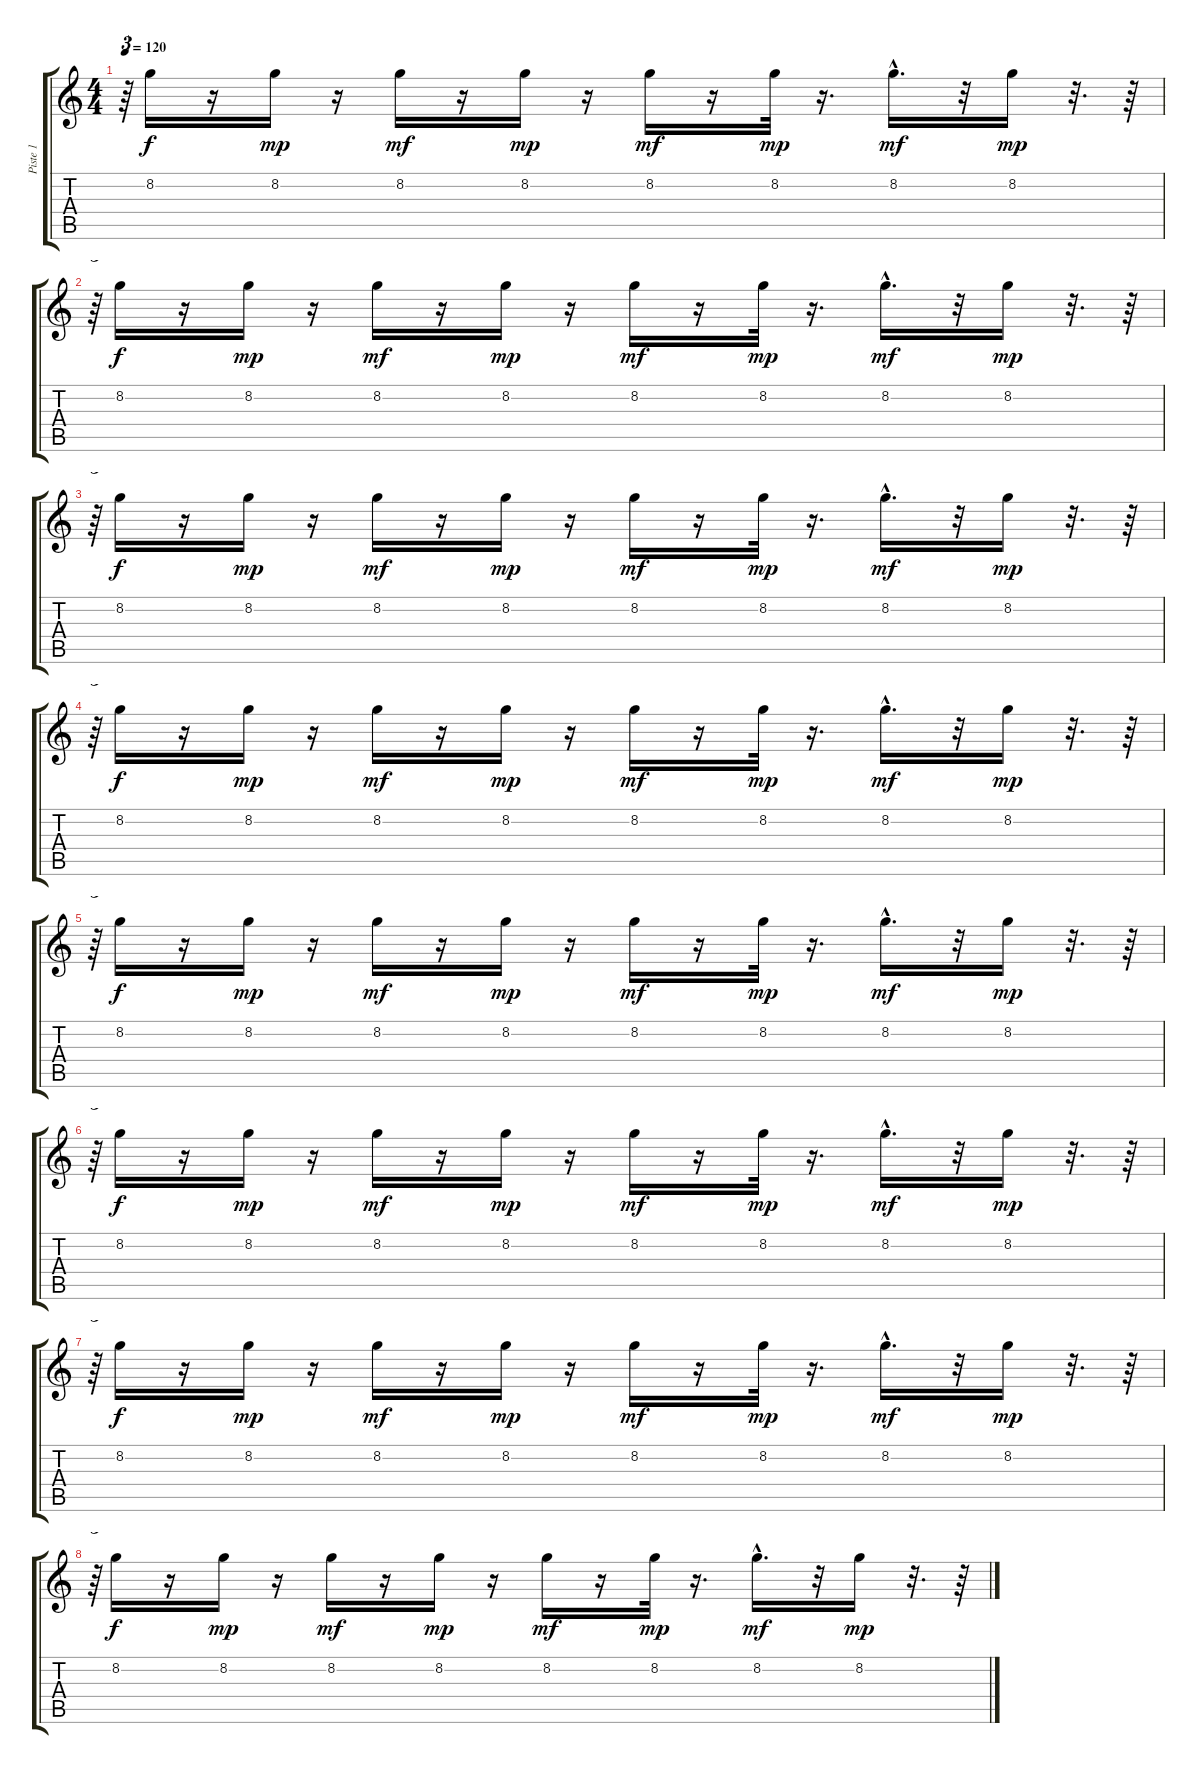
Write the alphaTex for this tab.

\track ("Piste 1" "Piste 1") {instrument electricbassfinger}
\staff {score tabs}
\tuning (E4 B3 G3 D3 A2 E2) {hide}
\ts (4 4)
\tempo 120
\clef g2
\ks c
r.64{tu (3 2) dy mp} 8.2.16{dy f} r.16 8.2.16{dy mp} r.16 8.2.16{dy mf} r.16 8.2.16{dy mp} r.16 8.2.16{dy mf} r.16 8.2.32{dy mp} r.16{d} 8.2{hac}.16{d dy mf} r.32 8.2.16{dy mp} r.32{d} r.64 |
r.64{tu (3 2)} 8.2.16{dy f} r.16 8.2.16{dy mp} r.16 8.2.16{dy mf} r.16 8.2.16{dy mp} r.16 8.2.16{dy mf} r.16 8.2.32{dy mp} r.16{d} 8.2{hac}.16{d dy mf} r.32 8.2.16{dy mp} r.32{d} r.64 |
r.64{tu (3 2)} 8.2.16{dy f} r.16 8.2.16{dy mp} r.16 8.2.16{dy mf} r.16 8.2.16{dy mp} r.16 8.2.16{dy mf} r.16 8.2.32{dy mp} r.16{d} 8.2{hac}.16{d dy mf} r.32 8.2.16{dy mp} r.32{d} r.64 |
r.64{tu (3 2)} 8.2.16{dy f} r.16 8.2.16{dy mp} r.16 8.2.16{dy mf} r.16 8.2.16{dy mp} r.16 8.2.16{dy mf} r.16 8.2.32{dy mp} r.16{d} 8.2{hac}.16{d dy mf} r.32 8.2.16{dy mp} r.32{d} r.64 |
r.64{tu (3 2)} 8.2.16{dy f} r.16 8.2.16{dy mp} r.16 8.2.16{dy mf} r.16 8.2.16{dy mp} r.16 8.2.16{dy mf} r.16 8.2.32{dy mp} r.16{d} 8.2{hac}.16{d dy mf} r.32 8.2.16{dy mp} r.32{d} r.64 |
r.64{tu (3 2)} 8.2.16{dy f} r.16 8.2.16{dy mp} r.16 8.2.16{dy mf} r.16 8.2.16{dy mp} r.16 8.2.16{dy mf} r.16 8.2.32{dy mp} r.16{d} 8.2{hac}.16{d dy mf} r.32 8.2.16{dy mp} r.32{d} r.64 |
r.64{tu (3 2)} 8.2.16{dy f} r.16 8.2.16{dy mp} r.16 8.2.16{dy mf} r.16 8.2.16{dy mp} r.16 8.2.16{dy mf} r.16 8.2.32{dy mp} r.16{d} 8.2{hac}.16{d dy mf} r.32 8.2.16{dy mp} r.32{d} r.64 |
r.64{tu (3 2)} 8.2.16{dy f} r.16 8.2.16{dy mp} r.16 8.2.16{dy mf} r.16 8.2.16{dy mp} r.16 8.2.16{dy mf} r.16 8.2.32{dy mp} r.16{d} 8.2{hac}.16{d dy mf} r.32 8.2.16{dy mp} r.32{d} r.64
